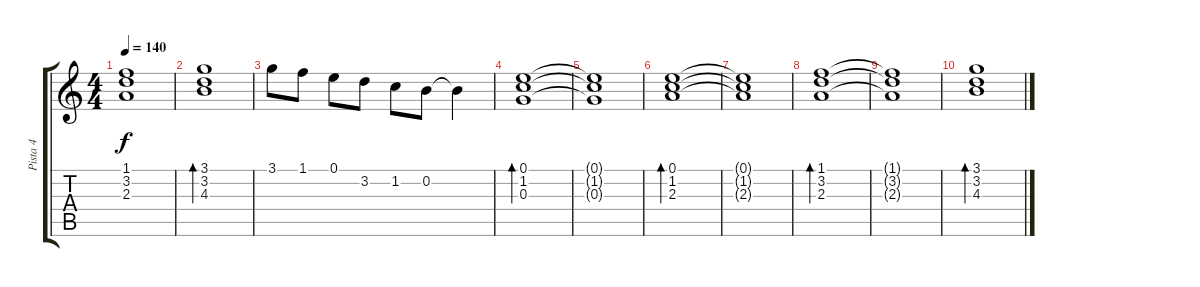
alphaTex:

\track ("Pista 4" "Pista 4") {instrument electricguitarclean}
\staff {score tabs}
\tuning (E4 B3 G3 D3 A2 E2) {hide}
\ts (4 4)
\tempo 140
\clef g2
\ks c
(1.1{t} 3.2{t} 2.3{t}).1{dy f} |
(3.1 3.2 4.3).1{bd 480} |
3.1.8 1.1.8 0.1.8 3.2.8 1.2.8 0.2.8 0.2{t}.4 |
(0.1 1.2 0.3).1{bd 480} |
(0.1{t} 1.2{t} 0.3{t}).1 |
(0.1 1.2 2.3).1{bd 480} |
(0.1{t} 1.2{t} 2.3{t}).1 |
(1.1 3.2 2.3).1{bd 480} |
(1.1{t} 3.2{t} 2.3{t}).1 |
(3.1 3.2 4.3).1{bd 480}
